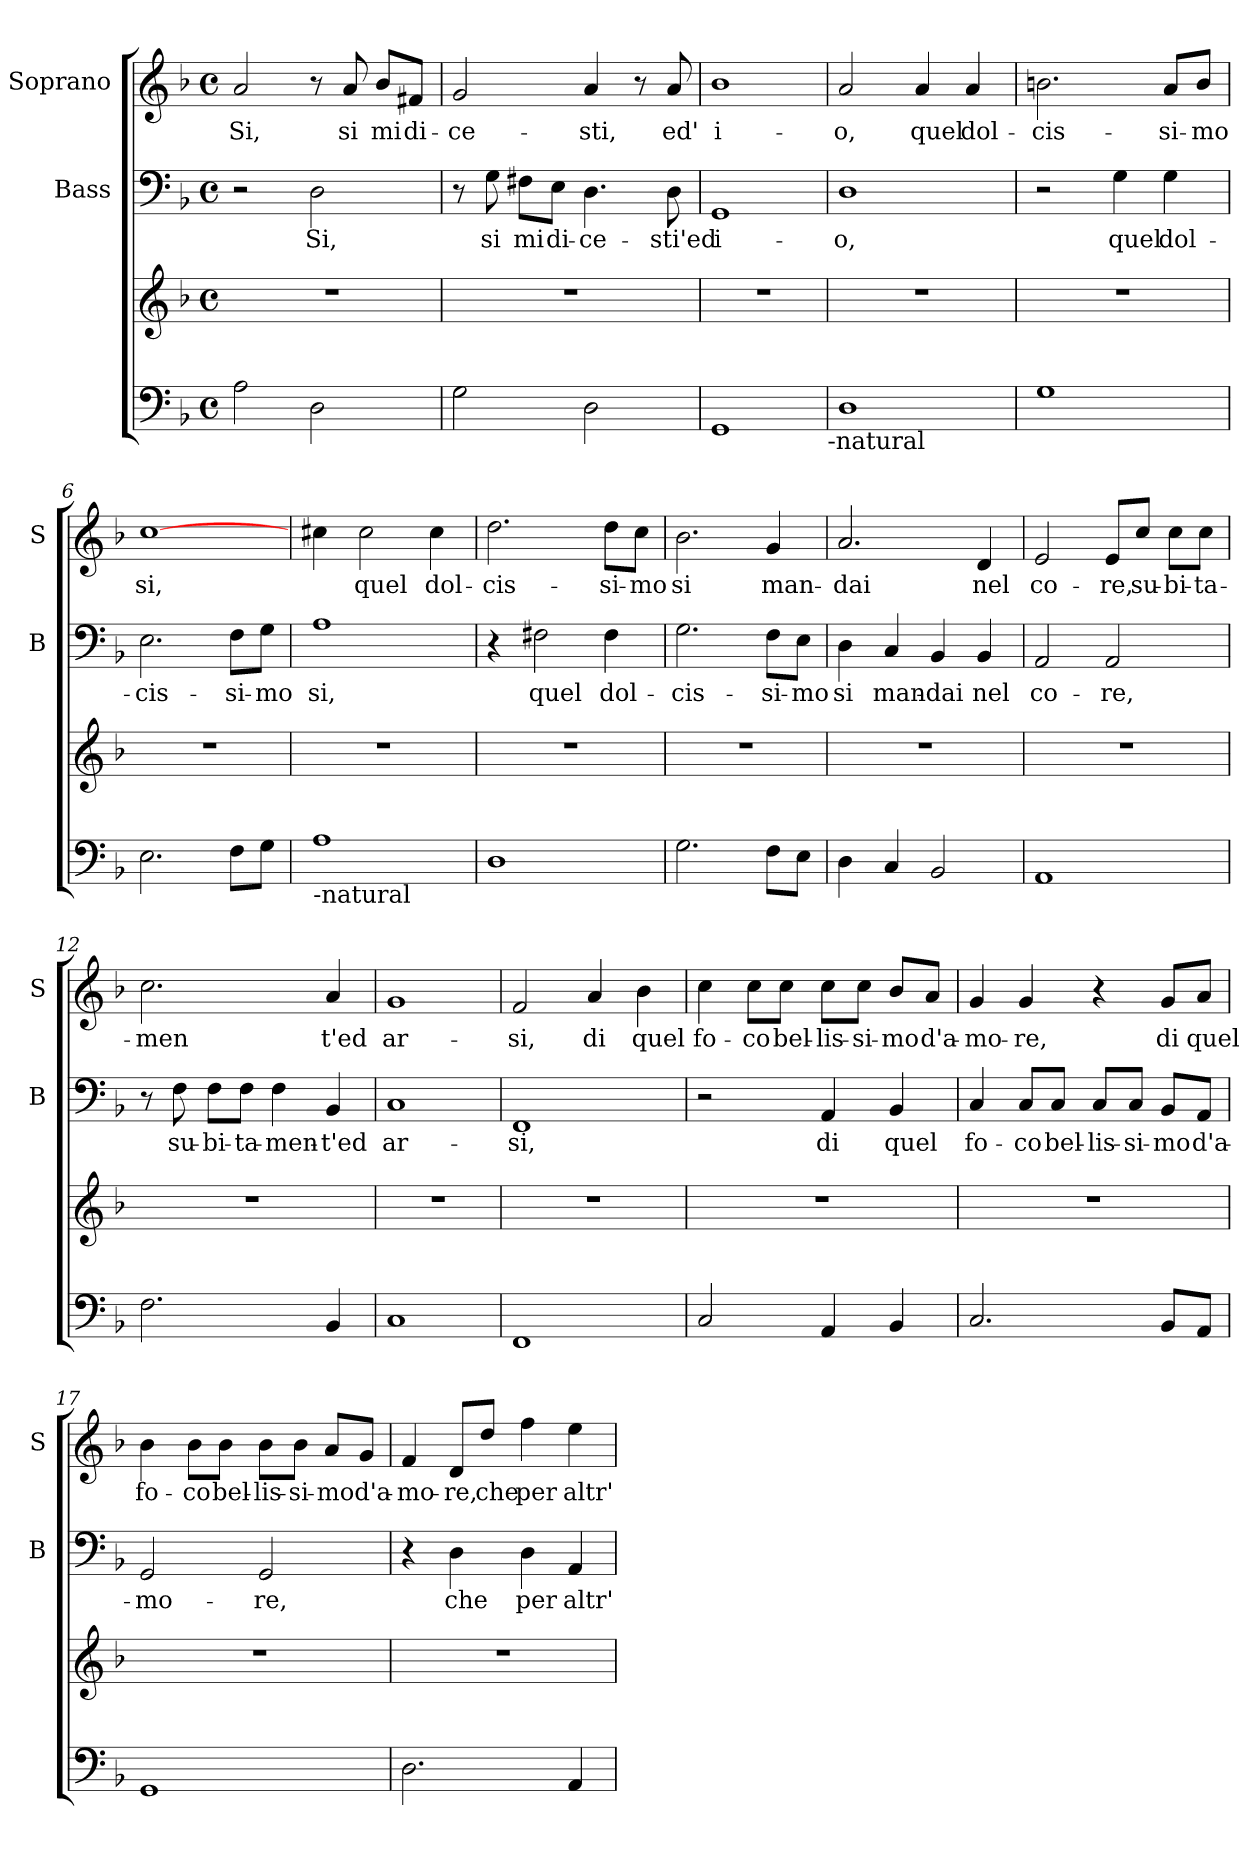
**kern	**kern	**kern	**text	**kern	**text
*part3	*part3	*part2	*part2	*part1	*part1
*staff4	*staff3	*staff2	*staff2	*staff1	*staff1
*	*	*I"Bass	*	*I"Soprano	*
*	*	*I'B	*	*I'S	*
*clefF4	*clefG2	*clefF4	*	*clefG2	*
*k[b-]	*k[b-]	*k[b-]	*	*k[b-]	*
*F:	*F:	*F:	*	*F:	*
*M4/4	*M4/4	*M4/4	*	*M4/4	*
*met(c)	*met(c)	*met(c)	*	*met(c)	*
=1	=1	=1	=1	=1	=1
!	!	!	!	!	!LO:LY:b
2A\	1r	2r	.	2a/	Si,
!	!	!	!LO:LY:b	!	!
2D\	.	2D\	Si,	8r	.
!	!	!	!	!	!LO:LY:b
.	.	.	.	8a/	si
!	!	!	!	!	!LO:LY:b
.	.	.	.	8b-/L	mi
!	!	!	!	!	!LO:LY:b
.	.	.	.	8f#X/J	di-
=2	=2	=2	=2	=2	=2
!	!	!	!	!	!LO:LY:b
2G\	1r	8r	.	2g/	-ce-
!	!	!	!LO:LY:b	!	!
.	.	8G\	si	.	.
!	!	!	!LO:LY:b	!	!
.	.	8F#X\L	mi	.	.
!	!	!	!LO:LY:b	!	!
.	.	8E\J	di-	.	.
!	!	!	!LO:LY:b	!	!LO:LY:b
2D\	.	4.D\	-ce-	4a/	-sti,
.	.	.	.	8r	.
!	!	!	!LO:LY:b	!	!LO:LY:b
.	.	8D\	-sti'ed	8a/	ed'
=3	=3	=3	=3	=3	=3
!	!	!	!LO:LY:b	!	!LO:LY:b
1GG	1r	1GG	i-	1b-	i-
!LO:TX:b:t=-natural	!	!	!	!	!
=4	=4	=4	=4	=4	=4
!	!	!	!LO:LY:b	!	!LO:LY:b
1D	1r	1D	-o,	2a/	-o,
!	!	!	!	!	!LO:LY:b
.	.	.	.	4a/	quel
!	!	!	!	!	!LO:LY:b
.	.	.	.	4a/	dol-
!!LO:LB:g=z
=5	=5	=5	=5	=5	=5
!	!	!	!	!	!LO:LY:b
1G	1r	2r	.	2.bn\	-cis-
!	!	!	!LO:LY:b	!	!
.	.	4G\	quel	.	.
!	!	!	!LO:LY:b	!	!LO:LY:b
.	.	4G\	dol-	8a/L	-si-
!	!	!	!	!	!LO:LY:b
.	.	.	.	8b/J	-mo
=6	=6	=6	=6	=6	=6
!	!	!	!LO:LY:b	!	!LO:LY:b
2.E\	1r	2.E\	-cis-	[1cc	si,
!	!	!	!LO:LY:b	!	!
8F\L	.	8F\L	-si-	.	.
!	!	!	!LO:LY:b	!	!
8G\J	.	8G\J	-mo	.	.
=7	=7	=7	=7	=7	=7
!LO:TX:b:t=-natural	!	!	!	!	!
!	!	!	!LO:LY:b	!	!
1A	1r	1A	si,	4cc#X\	.
!	!	!	!	!	!LO:LY:b
.	.	.	.	2cc#\	quel
!	!	!	!	!	!LO:LY:b
.	.	.	.	4cc#\	dol-
=8	=8	=8	=8	=8	=8
!	!	!	!	!	!LO:LY:b
1D	1r	4r	.	2.dd\	-cis-
!	!	!	!LO:LY:b	!	!
.	.	2F#X\	quel	.	.
!	!	!	!LO:LY:b	!	!LO:LY:b
.	.	4F#\	dol-	8dd\L	-si-
!	!	!	!	!	!LO:LY:b
.	.	.	.	8cc\J	-mo
=9	=9	=9	=9	=9	=9
!	!	!	!LO:LY:b	!	!LO:LY:b
2.G\	1r	2.G\	-cis-	2.b-\	si
!	!	!	!LO:LY:b	!	!LO:LY:b
8F\L	.	8F\L	-si-	4g/	man-
!	!	!	!LO:LY:b	!	!
8E\J	.	8E\J	-mo	.	.
!!LO:LB:g=z
=10	=10	=10	=10	=10	=10
!	!	!	!LO:LY:b	!	!LO:LY:b
4D\	1r	4D\	si	2.a/	-dai
!	!	!	!LO:LY:b	!	!
4C/	.	4C/	man-	.	.
!	!	!	!LO:LY:b	!	!
2BB-/	.	4BB-/	-dai	.	.
!	!	!	!LO:LY:b	!	!LO:LY:b
.	.	4BB-/	nel	4d/	nel
=11	=11	=11	=11	=11	=11
!	!	!	!LO:LY:b	!	!LO:LY:b
1AA	1r	2AA/	co-	2e/	co-
!	!	!	!LO:LY:b	!	!LO:LY:b
.	.	2AA/	-re,	8e/L	-re,
!	!	!	!	!	!LO:LY:b
.	.	.	.	8cc/J	su-
!	!	!	!	!	!LO:LY:b
.	.	.	.	8cc\L	-bi-
!	!	!	!	!	!LO:LY:b
.	.	.	.	8cc\J	-ta-
=12	=12	=12	=12	=12	=12
!	!	!	!	!	!LO:LY:b
2.F\	1r	8r	.	2.cc\	-men
!	!	!	!LO:LY:b	!	!
.	.	8F\	su-	.	.
!	!	!	!LO:LY:b	!	!
.	.	8F\L	-bi-	.	.
!	!	!	!LO:LY:b	!	!
.	.	8F\J	-ta-	.	.
!	!	!	!LO:LY:b	!	!
.	.	4F\	-men-	.	.
!	!	!	!LO:LY:b	!	!LO:LY:b
4BB-/	.	4BB-/	-t'ed	4a/	t'ed
=13	=13	=13	=13	=13	=13
!	!	!	!LO:LY:b	!	!LO:LY:b
1C	1r	1C	ar-	1g	ar-
=14	=14	=14	=14	=14	=14
!	!	!	!LO:LY:b	!	!LO:LY:b
1FF	1r	1FF	-si,	2f/	-si,
!	!	!	!	!	!LO:LY:b
.	.	.	.	4a/	di
!	!	!	!	!	!LO:LY:b
.	.	.	.	4b-\	quel
!!LO:PB:g=z
=15	=15	=15	=15	=15	=15
!	!	!	!	!	!LO:LY:b
2C/	1r	2r	.	4cc\	fo-
!	!	!	!	!	!LO:LY:b
.	.	.	.	8cc\L	-co
!	!	!	!	!	!LO:LY:b
.	.	.	.	8cc\J	bel-
!	!	!	!LO:LY:b	!	!LO:LY:b
4AA/	.	4AA/	di	8cc\L	-lis-
!	!	!	!	!	!LO:LY:b
.	.	.	.	8cc\J	-si-
!	!	!	!LO:LY:b	!	!LO:LY:b
4BB-/	.	4BB-/	quel	8b-/L	-mo
!	!	!	!	!	!LO:LY:b
.	.	.	.	8a/J	d'a-
=16	=16	=16	=16	=16	=16
!	!	!	!LO:LY:b	!	!LO:LY:b
2.C/	1r	4C/	fo-	4g/	-mo-
!	!	!	!LO:LY:b	!	!LO:LY:b
.	.	8C/L	-co	4g/	-re,
!	!	!	!LO:LY:b	!	!
.	.	8C/J	bel-	.	.
!	!	!	!LO:LY:b	!	!
.	.	8C/L	-lis-	4r	.
!	!	!	!LO:LY:b	!	!
.	.	8C/J	-si-	.	.
!	!	!	!LO:LY:b	!	!LO:LY:b
8BB-/L	.	8BB-/L	-mo	8g/L	di
!	!	!	!LO:LY:b	!	!LO:LY:b
8AA/J	.	8AA/J	d'a-	8a/J	quel
=17	=17	=17	=17	=17	=17
!	!	!	!LO:LY:b	!	!LO:LY:b
1GG	1r	2GG/	-mo-	4b-\	fo-
!	!	!	!	!	!LO:LY:b
.	.	.	.	8b-\L	-co
!	!	!	!	!	!LO:LY:b
.	.	.	.	8b-\J	bel-
!	!	!	!LO:LY:b	!	!LO:LY:b
.	.	2GG/	-re,	8b-\L	-lis-
!	!	!	!	!	!LO:LY:b
.	.	.	.	8b-\J	-si-
!	!	!	!	!	!LO:LY:b
.	.	.	.	8a/L	-mo
!	!	!	!	!	!LO:LY:b
.	.	.	.	8g/J	d'a-
=18	=18	=18	=18	=18	=18
!	!	!	!	!	!LO:LY:b
2.D\	1r	4r	.	4f/	-mo-
!	!	!	!LO:LY:b	!	!LO:LY:b
.	.	4D\	che	8d/L	-re,
!	!	!	!	!	!LO:LY:b
.	.	.	.	8dd/J	che
!	!	!	!LO:LY:b	!	!LO:LY:b
.	.	4D\	per	4ff\	per
!	!	!	!LO:LY:b	!	!LO:LY:b
4AA/	.	4AA/	altr'	4ee\	altr'
=	=	=	=	=	=
*-	*-	*-	*-	*-	*-
